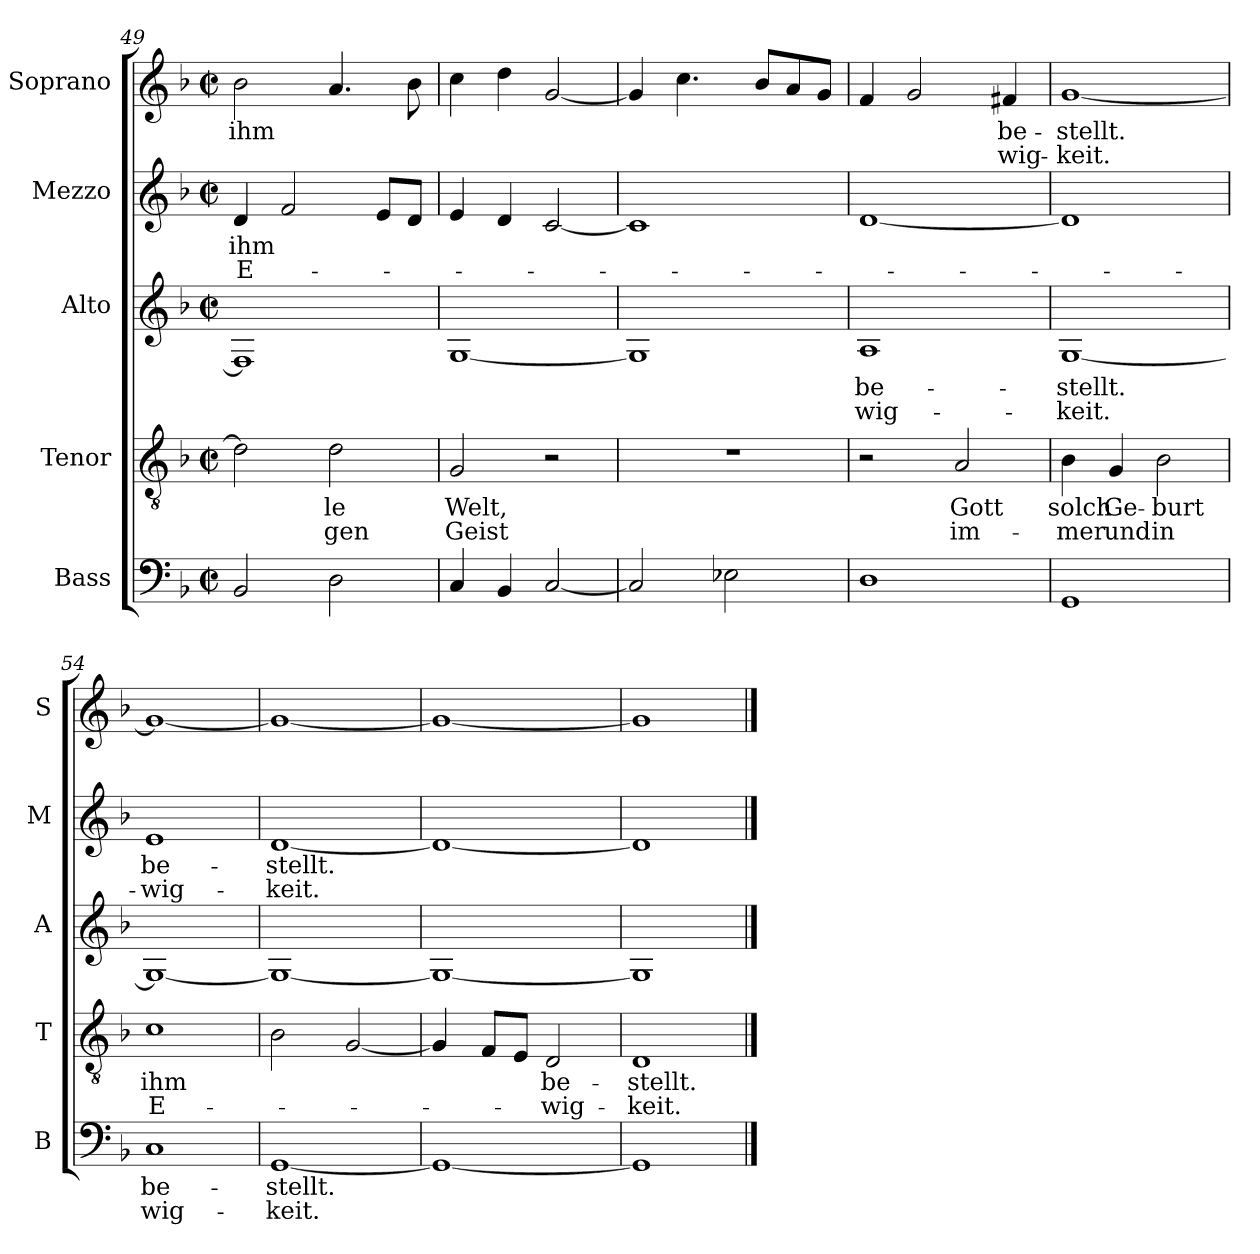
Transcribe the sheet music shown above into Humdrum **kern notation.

**kern	**text	**text	**kern	**text	**text	**kern	**text	**text	**kern	**text	**text	**kern	**text	**text
*part5	*part5	*part5	*part4	*part4	*part4	*part3	*part3	*part3	*part2	*part2	*part2	*part1	*part1	*part1
*staff5	*staff5	*staff5	*staff4	*staff4	*staff4	*staff3	*staff3	*staff3	*staff2	*staff2	*staff2	*staff1	*staff1	*staff1
*I"Bass	*	*	*I"Tenor	*	*	*I"Alto	*	*	*I"Mezzo	*	*	*I"Soprano	*	*
*I'B	*	*	*I'T	*	*	*I'A	*	*	*I'M	*	*	*I'S	*	*
*clefF4	*	*	*clefGv2	*	*	*clefG2	*	*	*clefG2	*	*	*clefG2	*	*
*k[b-]	*	*	*k[b-]	*	*	*k[b-]	*	*	*k[b-]	*	*	*k[b-]	*	*
*d:	*	*	*d:	*	*	*d:	*	*	*d:	*	*	*d:	*	*
*M2/2	*	*	*M2/2	*	*	*M2/2	*	*	*M2/2	*	*	*M2/2	*	*
*met(c|)	*	*	*met(c|)	*	*	*met(c|)	*	*	*met(c|)	*	*	*met(c|)	*	*
=49	=49	=49	=49	=49	=49	=49	=49	=49	=49	=49	=49	=49	=49	=49
2BB-/	.	.	2d\]	.	.	1F]	.	.	4d/	ihm	E-	2b-\	ihm	.
.	.	.	.	.	.	.	.	.	2f/	.	.	.	.	.
2D\	.	.	2d\	-le	-gen	.	.	.	.	.	.	4.a/	.	.
.	.	.	.	.	.	.	.	.	8e/L	.	.	.	.	.
.	.	.	.	.	.	.	.	.	8d/J	.	.	8b-\	.	.
=50	=50	=50	=50	=50	=50	=50	=50	=50	=50	=50	=50	=50	=50	=50
4C/	.	.	2G/	Welt,	Geist	[1G	.	.	4e/	.	.	4cc\	.	.
4BB-/	.	.	.	.	.	.	.	.	4d/	.	.	4dd\	.	.
[2C/	.	.	2r	.	.	.	.	.	[2c/	.	.	[2g/	.	.
=51	=51	=51	=51	=51	=51	=51	=51	=51	=51	=51	=51	=51	=51	=51
2C/]	.	.	1r	.	.	1G]	.	.	1c]	.	.	4g/]	.	.
.	.	.	.	.	.	.	.	.	.	.	.	4.cc\	.	.
2E-X\	.	.	.	.	.	.	.	.	.	.	.	.	.	.
.	.	.	.	.	.	.	.	.	.	.	.	8b-/L	.	.
.	.	.	.	.	.	.	.	.	.	.	.	8a/	.	.
.	.	.	.	.	.	.	.	.	.	.	.	8g/J	.	.
=52	=52	=52	=52	=52	=52	=52	=52	=52	=52	=52	=52	=52	=52	=52
1D	.	.	2r	.	.	1A	be-	-wig-	[1d	.	.	4f/	.	.
.	.	.	.	.	.	.	.	.	.	.	.	2g/	.	.
.	.	.	2A/	Gott	im-	.	.	.	.	.	.	.	.	.
.	.	.	.	.	.	.	.	.	.	.	.	4f#X/	be-	-wig-
=53	=53	=53	=53	=53	=53	=53	=53	=53	=53	=53	=53	=53	=53	=53
1GG	.	.	4B-\	solch	-mer	[1G	-stellt.	-keit.	1d]	.	.	[1g	-stellt.	-keit.
.	.	.	4G/	Ge-	und	.	.	.	.	.	.	.	.	.
.	.	.	2B-\	-burt	in	.	.	.	.	.	.	.	.	.
=54	=54	=54	=54	=54	=54	=54	=54	=54	=54	=54	=54	=54	=54	=54
1C	be-	-wig-	1c	ihm	E-	1G_	.	.	1e	be-	-wig-	1g_	.	.
=55	=55	=55	=55	=55	=55	=55	=55	=55	=55	=55	=55	=55	=55	=55
[1GG	-stellt.	-keit.	2B-\	.	.	1G_	.	.	[1d	-stellt.	-keit.	1g_	.	.
.	.	.	[2G/	.	.	.	.	.	.	.	.	.	.	.
=56	=56	=56	=56	=56	=56	=56	=56	=56	=56	=56	=56	=56	=56	=56
1GG_	.	.	4G/]	.	.	1G_	.	.	1d_	.	.	1g_	.	.
.	.	.	8F/L	.	.	.	.	.	.	.	.	.	.	.
.	.	.	8E/J	.	.	.	.	.	.	.	.	.	.	.
.	.	.	2D/	be-	-wig-	.	.	.	.	.	.	.	.	.
=57	=57	=57	=57	=57	=57	=57	=57	=57	=57	=57	=57	=57	=57	=57
1GG]	.	.	1D	-stellt.	-keit.	1G]	.	.	1d]	.	.	1g]	.	.
==	==	==	==	==	==	==	==	==	==	==	==	==	==	==
*-	*-	*-	*-	*-	*-	*-	*-	*-	*-	*-	*-	*-	*-	*-
